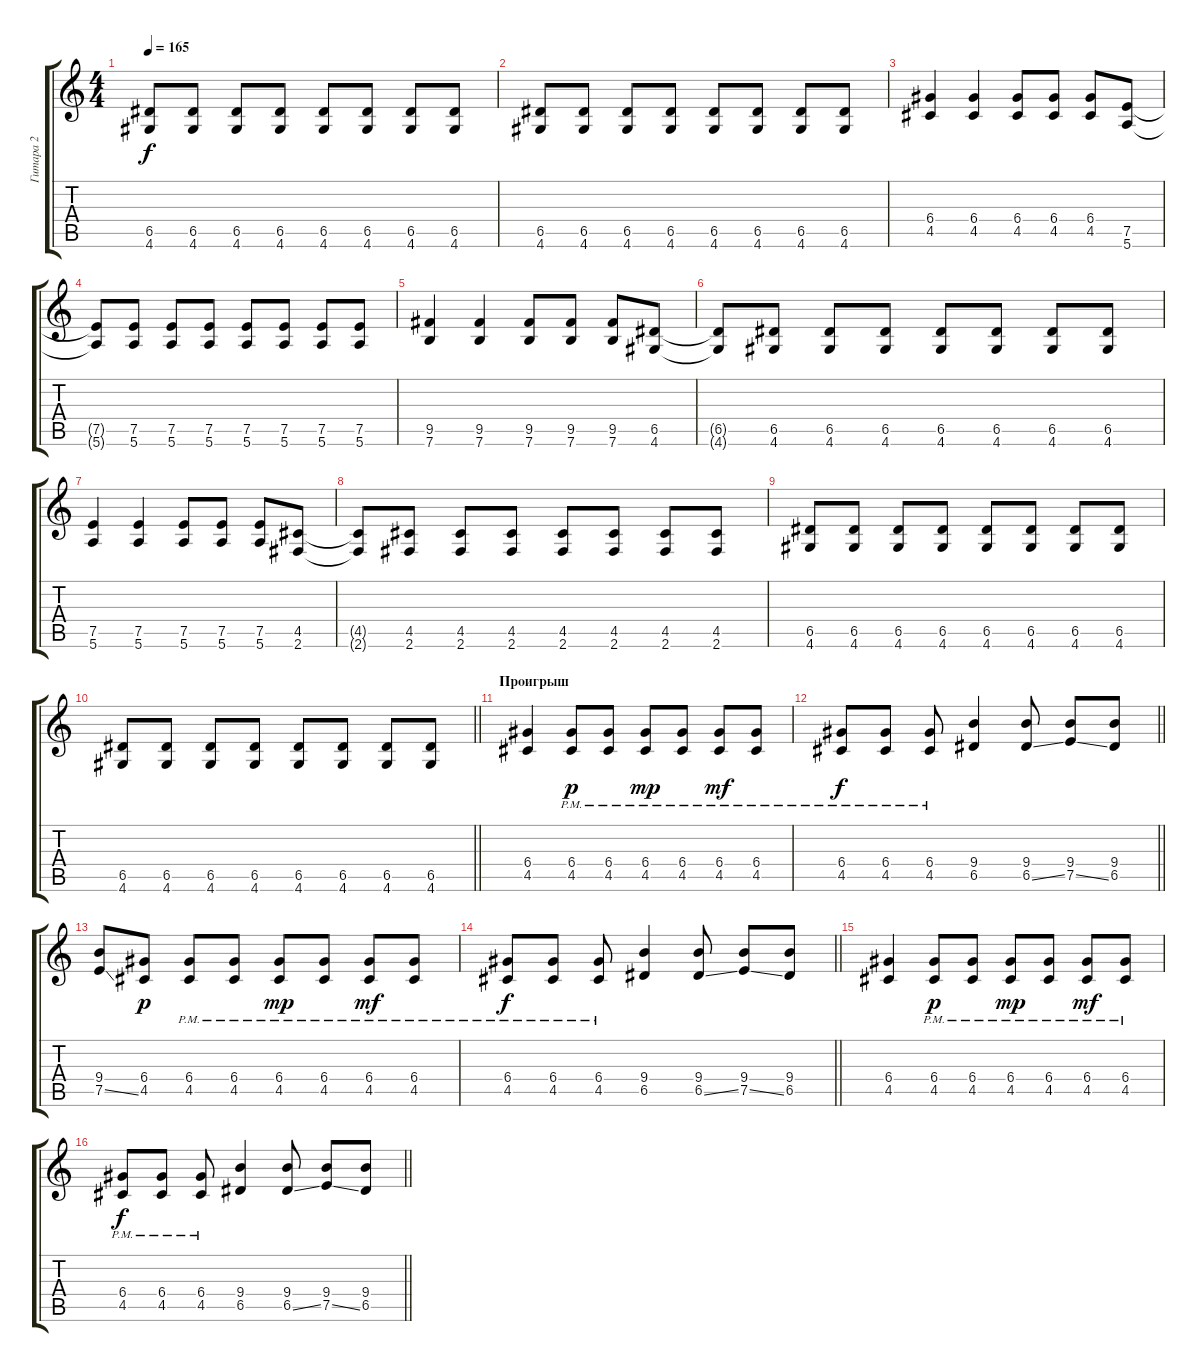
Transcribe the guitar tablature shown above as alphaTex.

\track ("Гитара 2" "Гитара 2") {instrument distortionguitar}
\staff {score tabs}
\tuning (E4 B3 G3 D3 A2 E2) {hide}
\ts (4 4)
\tempo 165
\clef g2
\ks c
(6.5 4.6).8{dy f} (6.5 4.6).8 (6.5 4.6).8 (6.5 4.6).8 (6.5 4.6).8 (6.5 4.6).8 (6.5 4.6).8 (6.5 4.6).8 |
(6.5 4.6).8 (6.5 4.6).8 (6.5 4.6).8 (6.5 4.6).8 (6.5 4.6).8 (6.5 4.6).8 (6.5 4.6).8 (6.5 4.6).8 |
(6.4 4.5).4 (6.4 4.5).4 (6.4 4.5).8 (6.4 4.5).8 (6.4 4.5).8 (7.5 5.6).8 |
(7.5{t} 5.6{t}).8 (7.5 5.6).8 (7.5 5.6).8 (7.5 5.6).8 (7.5 5.6).8 (7.5 5.6).8 (7.5 5.6).8 (7.5 5.6).8 |
(9.5 7.6).4 (9.5 7.6).4 (9.5 7.6).8 (9.5 7.6).8 (9.5 7.6).8 (6.5 4.6).8 |
(6.5{t} 4.6{t}).8 (6.5 4.6).8 (6.5 4.6).8 (6.5 4.6).8 (6.5 4.6).8 (6.5 4.6).8 (6.5 4.6).8 (6.5 4.6).8 |
(7.5 5.6).4 (7.5 5.6).4 (7.5 5.6).8 (7.5 5.6).8 (7.5 5.6).8 (4.5 2.6).8 |
(4.5{t} 2.6{t}).8 (4.5 2.6).8 (4.5 2.6).8 (4.5 2.6).8 (4.5 2.6).8 (4.5 2.6).8 (4.5 2.6).8 (4.5 2.6).8 |
(6.5 4.6).8 (6.5 4.6).8 (6.5 4.6).8 (6.5 4.6).8 (6.5 4.6).8 (6.5 4.6).8 (6.5 4.6).8 (6.5 4.6).8 |
\barLineRight lightlight
(6.5 4.6).8 (6.5 4.6).8 (6.5 4.6).8 (6.5 4.6).8 (6.5 4.6).8 (6.5 4.6).8 (6.5 4.6).8 (6.5 4.6).8 |
\section ("" "Проигрыш")
(6.4 4.5).4 (6.4{pm} 4.5{pm}).8{dy p} (6.4{pm} 4.5{pm}).8 (6.4{pm} 4.5{pm}).8{dy mp} (6.4{pm} 4.5{pm}).8 (6.4{pm} 4.5{pm}).8{dy mf} (6.4{pm} 4.5{pm}).8 |
\barLineRight lightlight
(6.4{pm} 4.5{pm}).8{dy f} (6.4{pm} 4.5{pm}).8 (6.4{pm} 4.5{pm}).8 (9.4 6.5).4 (9.4 6.5{ss}).8 (9.4 7.5{ss}).8 (9.4 6.5).8 |
(9.4 7.5{ss}).8 (6.4 4.5).8{dy p} (6.4{pm} 4.5{pm}).8 (6.4{pm} 4.5{pm}).8 (6.4{pm} 4.5{pm}).8{dy mp} (6.4{pm} 4.5{pm}).8 (6.4{pm} 4.5{pm}).8{dy mf} (6.4{pm} 4.5{pm}).8 |
\barLineRight lightlight
(6.4{pm} 4.5{pm}).8{dy f} (6.4{pm} 4.5{pm}).8 (6.4{pm} 4.5{pm}).8 (9.4 6.5).4 (9.4 6.5{ss}).8 (9.4 7.5{ss}).8 (9.4 6.5).8 |
(6.4 4.5).4 (6.4{pm} 4.5{pm}).8{dy p} (6.4{pm} 4.5{pm}).8 (6.4{pm} 4.5{pm}).8{dy mp} (6.4{pm} 4.5{pm}).8 (6.4{pm} 4.5{pm}).8{dy mf} (6.4{pm} 4.5{pm}).8 |
\barLineRight lightlight
(6.4{pm} 4.5{pm}).8{dy f} (6.4{pm} 4.5{pm}).8 (6.4{pm} 4.5{pm}).8 (9.4 6.5).4 (9.4 6.5{ss}).8 (9.4 7.5{ss}).8 (9.4 6.5).8
